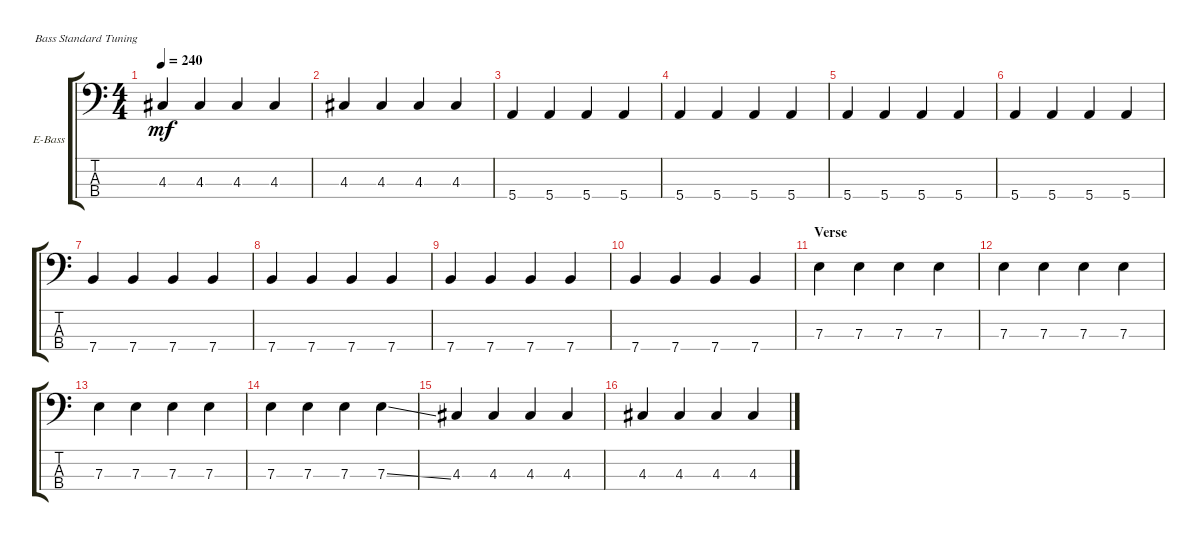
\defaultSystemsLayout 4
\bracketExtendMode groupsimilarinstruments
\firstSystemTrackNameOrientation horizontal
\otherSystemsTrackNameOrientation horizontal
\track ("Bass Guitar" "E-Bass") {instrument electricbassfinger}
\staff {score tabs}
\tuning (G2 D2 A1 E1)
\ts (4 4)
\tempo 240
\clef f4
\ks c
4.3.4{dy mf} 4.3.4 4.3.4 4.3.4 |
4.3.4 4.3.4 4.3.4 4.3.4 |
5.4.4 5.4.4 5.4.4 5.4.4 |
5.4.4 5.4.4 5.4.4 5.4.4 |
5.4.4 5.4.4 5.4.4 5.4.4 |
5.4.4 5.4.4 5.4.4 5.4.4 |
7.4.4 7.4.4 7.4.4 7.4.4 |
7.4.4 7.4.4 7.4.4 7.4.4 |
7.4.4 7.4.4 7.4.4 7.4.4 |
7.4.4 7.4.4 7.4.4 7.4.4 |
\section ("" "Verse")
7.3.4 7.3.4 7.3.4 7.3.4 |
7.3.4 7.3.4 7.3.4 7.3.4 |
7.3.4 7.3.4 7.3.4 7.3.4 |
7.3.4 7.3.4 7.3.4 7.3{ss}.4 |
4.3.4 4.3.4 4.3.4 4.3.4 |
4.3.4 4.3.4 4.3.4 4.3.4
